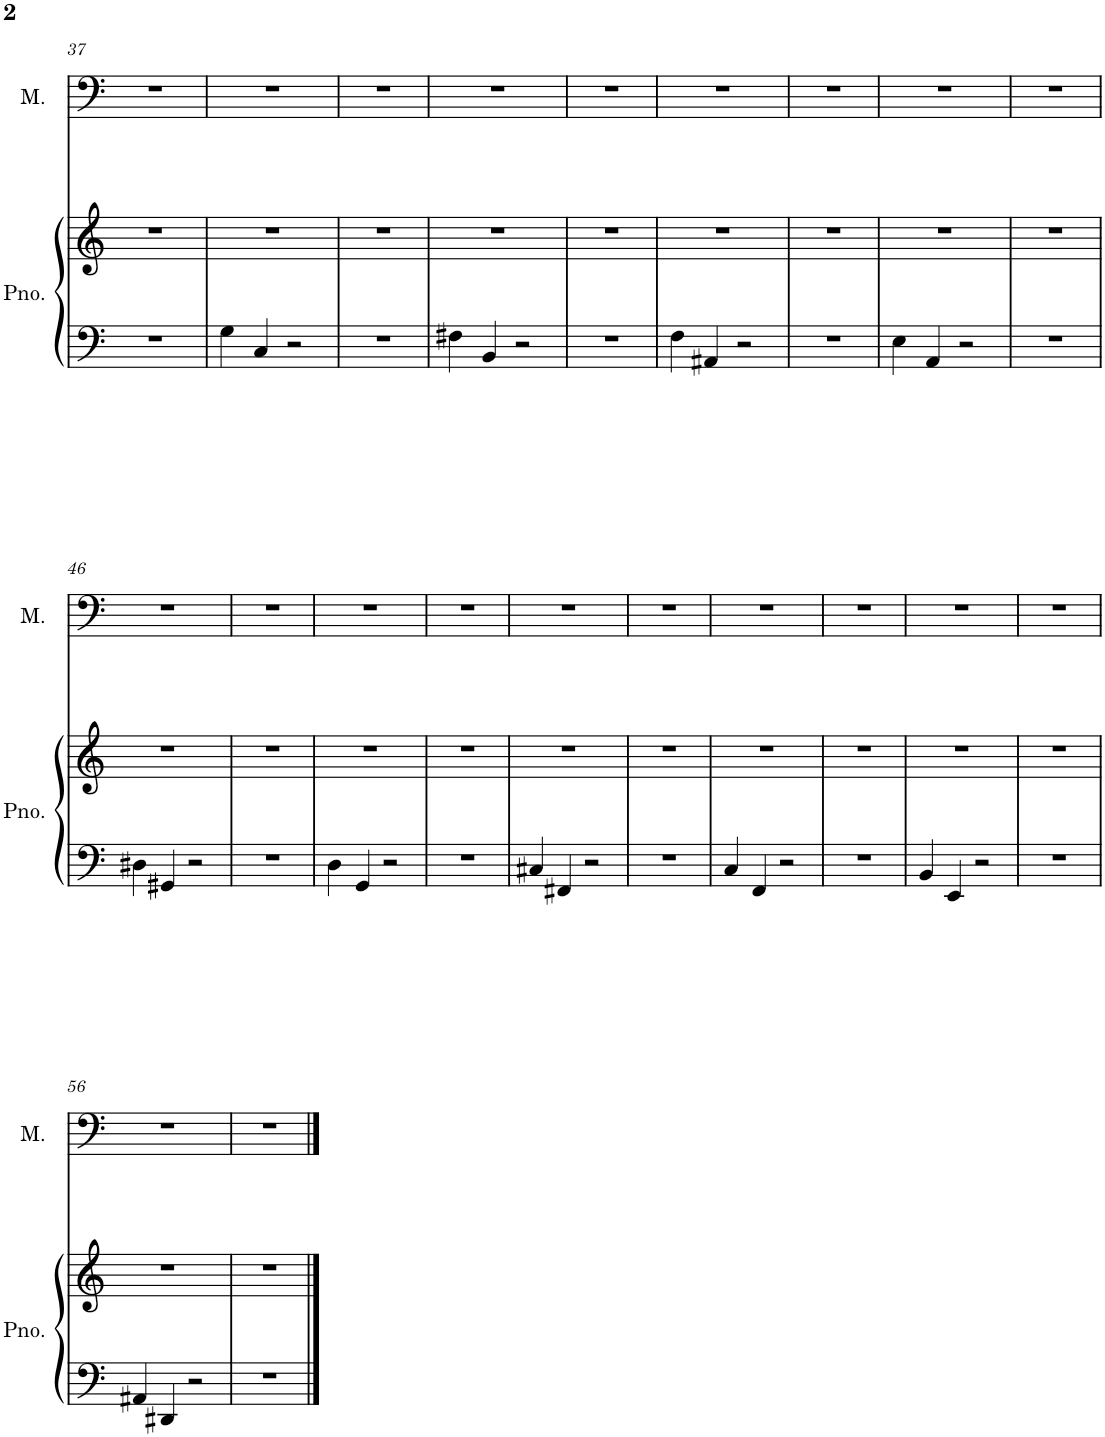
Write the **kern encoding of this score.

**kern	**kern	**kern
*part2	*part2	*part1
*staff3	*staff2	*staff1
*I"Piano	*	*I"Men
*I'Pno.	*	*I'M.
!!LO:PB:g=z
*clefF4	*clefG2	*clefF4
*k[]	*k[]	*k[]
*M4/4	*M4/4	*M4/4
=37	=37	=37
1r	1r	1r
=38	=38	=38
4G\	1r	1r
4C/	.	.
2r	.	.
=39	=39	=39
1r	1r	1r
=40	=40	=40
4F#X\	1r	1r
4BB/	.	.
2r	.	.
=41	=41	=41
1r	1r	1r
=42	=42	=42
4F\	1r	1r
4AA#X/	.	.
2r	.	.
=43	=43	=43
1r	1r	1r
=44	=44	=44
4E\	1r	1r
4AA/	.	.
2r	.	.
=45	=45	=45
1r	1r	1r
!!LO:LB:g=z
=46	=46	=46
4D#X\	1r	1r
4GG#X/	.	.
2r	.	.
=47	=47	=47
1r	1r	1r
=48	=48	=48
4D\	1r	1r
4GG/	.	.
2r	.	.
=49	=49	=49
1r	1r	1r
=50	=50	=50
4C#X/	1r	1r
4FF#X/	.	.
2r	.	.
=51	=51	=51
1r	1r	1r
=52	=52	=52
4C/	1r	1r
4FF/	.	.
2r	.	.
=53	=53	=53
1r	1r	1r
=54	=54	=54
4BB/	1r	1r
4EE/	.	.
2r	.	.
=55	=55	=55
1r	1r	1r
!!LO:LB:g=z
=56	=56	=56
4AA#X/	1r	1r
4DD#X/	.	.
2r	.	.
=57	=57	=57
1r	1r	1r
==	==	==
*-	*-	*-
